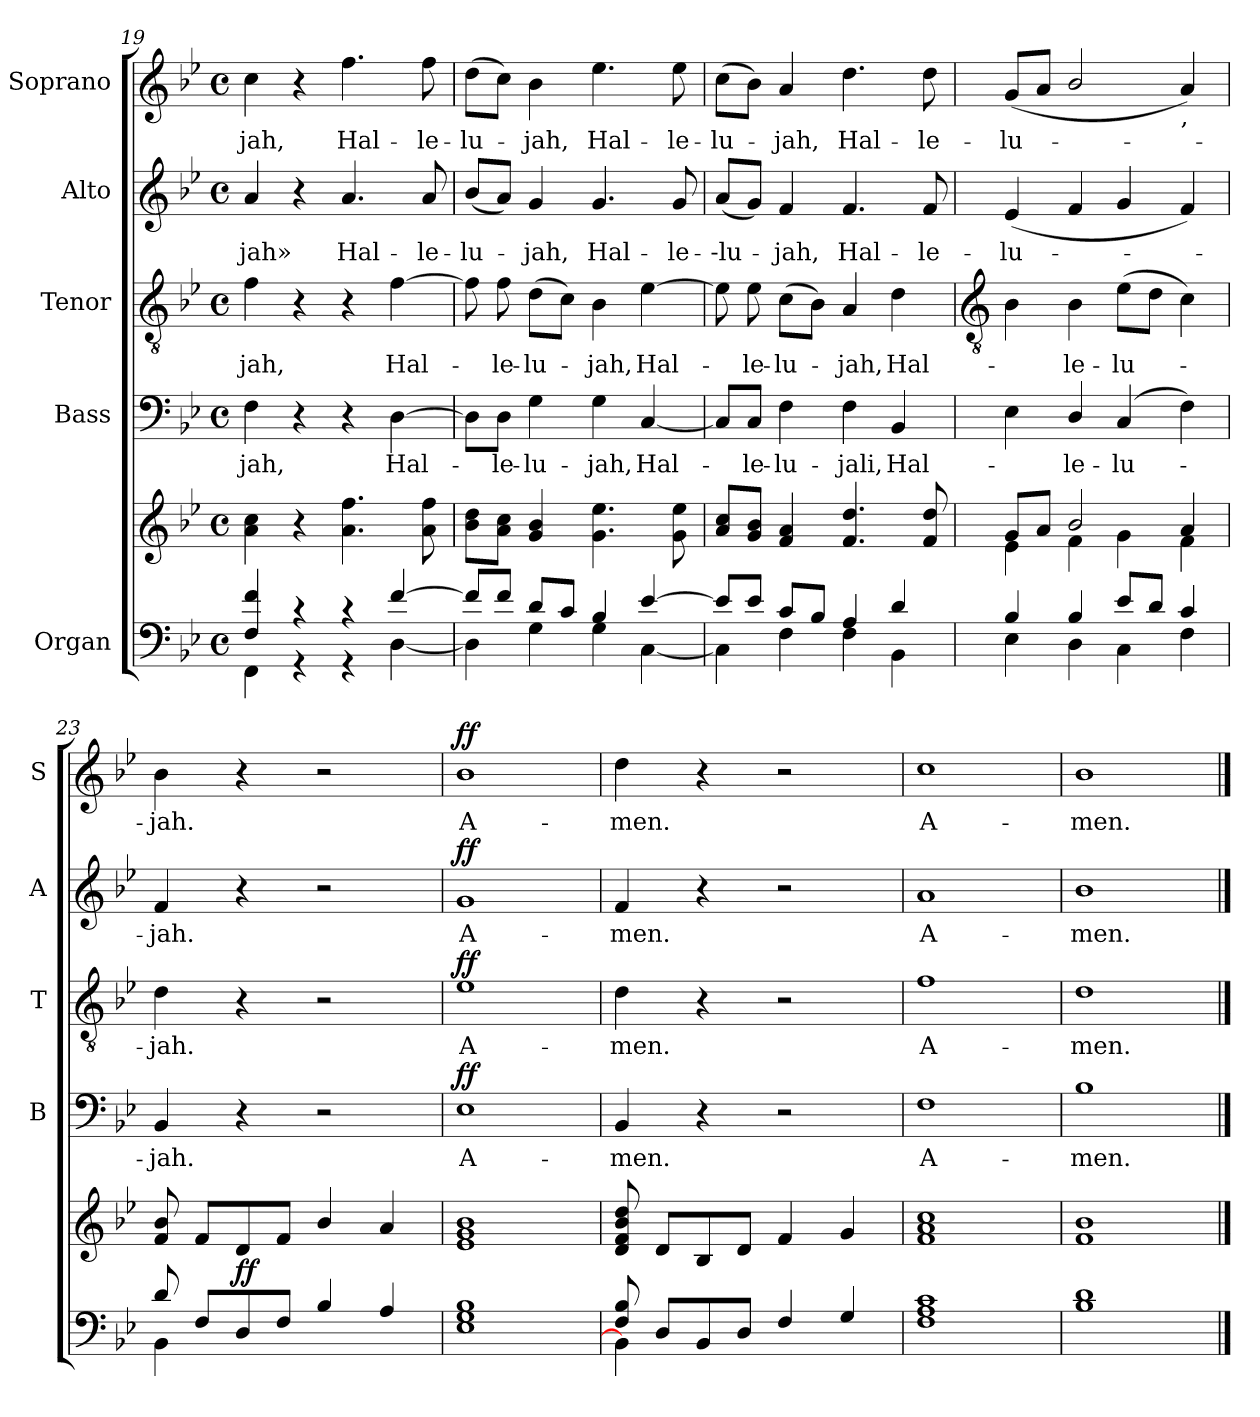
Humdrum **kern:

**kern	**kern	**dynam	**kern	**text	**dynam	**kern	**text	**dynam	**kern	**text	**dynam	**kern	**text	**dynam
*part5	*part5	*part5	*part4	*part4	*part4	*part3	*part3	*part3	*part2	*part2	*part2	*part1	*part1	*part1
*staff6	*staff5	*staff5/6	*staff4	*staff4	*staff4	*staff3	*staff3	*staff3	*staff2	*staff2	*staff2	*staff1	*staff1	*staff1
*I"Organ	*	*	*I"Bass	*	*	*I"Tenor	*	*	*I"Alto	*	*	*I"Soprano	*	*
*	*	*	*I'B	*	*	*I'T	*	*	*I'A	*	*	*I'S	*	*
*clefF4	*clefG2	*	*clefF4	*	*	*clefGv2	*	*	*clefG2	*	*	*clefG2	*	*
*k[b-e-]	*k[b-e-]	*	*k[b-e-]	*	*	*k[b-e-]	*	*	*k[b-e-]	*	*	*k[b-e-]	*	*
*B-:	*B-:	*	*B-:	*	*	*B-:	*	*	*B-:	*	*	*B-:	*	*
*M4/4	*M4/4	*	*M4/4	*	*	*M4/4	*	*	*M4/4	*	*	*M4/4	*	*
*met(c)	*met(c)	*	*met(c)	*	*	*met(c)	*	*	*met(c)	*	*	*met(c)	*	*
=19	=19	=19	=19	=19	=19	=19	=19	=19	=19	=19	=19	=19	=19	=19
*^	*^	*	*	*	*	*	*	*	*	*	*	*	*	*
!	!	!	!	!	!	!LO:LY:b	!	!	!LO:LY:b	!	!	!LO:LY:b	!	!	!LO:LY:b	!
4F/ 4f/	4FF\	4a 4cc	2ryy	.	4F	jah,	.	4f	jah,	.	4a	jah»	.	4cc	jah,	.
4r	4r	4r	.	.	4r	.	.	4r	.	.	4r	.	.	4r	.	.
!	!	!	!	!	!	!	!	!	!	!	!	!LO:LY:b	!	!	!LO:LY:b	!
4r	4r	4.a 4.ff	2ryy	.	4r	.	.	4r	.	.	4.a	Hal-	.	4.ff	Hal-	.
!	!	!	!	!	!	!LO:LY:b	!	!	!LO:LY:b	!	!	!	!	!	!	!
[4f/	[4D\	.	.	.	[4D	Hal-	.	[4f	Hal-	.	.	.	.	.	.	.
!	!	!	!	!	!	!	!	!	!	!	!	!LO:LY:b	!	!	!LO:LY:b	!
.	.	8a 8ff	.	.	.	.	.	.	.	.	8a	-le-	.	8ff	-le-	.
=20	=20	=20	=20	=20	=20	=20	=20	=20	=20	=20	=20	=20	=20	=20	=20	=20
!	!	!	!	!	!	!	!	!	!	!	!	!LO:LY:b	!	!	!LO:LY:b	!
8f/L]	4D\]	8b- 8ddL	2ryy	.	8D\L]	.	.	8f]	.	.	(<8b-L	-lu-	.	(>8ddL	-lu-	.
!	!	!	!	!	!	!LO:LY:b	!	!	!LO:LY:b	!	!	!	!	!	!	!
8f/J	.	8a 8ccJ	.	.	8D\J	le-	.	8f	le-	.	8aJ)	.	.	8ccJ)	.	.
!	!	!	!	!	!	!LO:LY:b	!	!	!LO:LY:b	!	!	!LO:LY:b	!	!	!LO:LY:b	!
8d/L	4G\	4g 4b-	.	.	4G	-lu-	.	(>8dL	-lu-	.	4g	jah,	.	4b-	jah,	.
8c/J	.	.	.	.	.	.	.	8cJ)	.	.	.	.	.	.	.	.
!	!	!	!	!	!	!LO:LY:b	!	!	!LO:LY:b	!	!	!LO:LY:b	!	!	!LO:LY:b	!
4B-/	4G\	4.g 4.ee-	2ryy	.	4G	-jah,	.	4B-	jah,	.	4.g	Hal-	.	4.ee-	Hal-	.
!	!	!	!	!	!	!LO:LY:b	!	!	!LO:LY:b	!	!	!	!	!	!	!
[4e-/	[4C\	.	.	.	[4C	Hal-	.	[4e-	Hal-	.	.	.	.	.	.	.
!	!	!	!	!	!	!	!	!	!	!	!	!LO:LY:b	!	!	!LO:LY:b	!
.	.	8g 8ee-	.	.	.	.	.	.	.	.	8g	-le-	.	8ee-	-le-	.
=21	=21	=21	=21	=21	=21	=21	=21	=21	=21	=21	=21	=21	=21	=21	=21	=21
!	!	!	!	!	!	!	!	!	!	!	!	!LO:LY:b	!	!	!LO:LY:b	!
8e-/L]	4C\]	8a 8ccL	2ryy	.	8C/L]	.	.	8e-]	.	.	(<8aL	--lu-	.	(>8ccL	-lu-	.
!	!	!	!	!	!	!LO:LY:b	!	!	!LO:LY:b	!	!	!	!	!	!	!
8e-/J	.	8g 8b-J	.	.	8C/J	le-	.	8e-	le-	.	8gJ)	.	.	8b-J)	.	.
!	!	!	!	!	!	!LO:LY:b	!	!	!LO:LY:b	!	!	!LO:LY:b	!	!	!LO:LY:b	!
8c/L	4F\	4f 4a	.	.	4F	-lu-	.	(>8cL	-lu-	.	4f	jah,	.	4a	jah,	.
8B-/J	.	.	.	.	.	.	.	8B-J)	.	.	.	.	.	.	.	.
!	!	!	!	!	!	!LO:LY:b	!	!	!LO:LY:b	!	!	!LO:LY:b	!	!	!LO:LY:b	!
4A/	4F\	4.f 4.dd	2ryy	.	4F	-jali,	.	4A	jah,	.	4.f	Hal-	.	4.dd	Hal-	.
!	!	!	!	!	!	!LO:LY:b	!	!	!LO:LY:b	!	!	!	!	!	!	!
4d/	4BB-\	.	.	.	4BB-	Hal-	.	4d	Hal-	.	.	.	.	.	.	.
!	!	!	!	!	!	!	!	!	!	!	!	!LO:LY:b	!	!	!LO:LY:b	!
.	.	8f 8dd	.	.	.	.	.	.	.	.	8f	-le-	.	8dd	-le-	.
!!LO:LB:g=z
=22	=22	=22	=22	=22	=22	=22	=22	=22	=22	=22	=22	=22	=22	=22	=22	=22
*	*	*	*	*	*	*	*	*clefGv2	*	*	*	*	*	*	*	*
!	!	!	!	!	!	!	!	!	!	!	!	!LO:LY:b	!	!	!LO:LY:b	!
4B-/	4E-\	8gL	4e-\	.	4E-	.	.	4B-	.	.	(<4e-	-lu-	.	(<8gL	-lu-	.
.	.	8aJ	.	.	.	.	.	.	.	.	.	.	.	8aJ	.	.
!	!	!	!	!	!	!LO:LY:b	!	!	!LO:LY:b	!	!	!	!	!	!	!
4B-/	4D\	2b-/	4f\	.	4D/	le-	.	4B-	le-	.	4f	.	.	2b-/	.	.
!	!	!	!	!	!	!LO:LY:b	!	!	!LO:LY:b	!	!	!	!	!	!	!
8e-/L	4C\	.	4g\	.	(<4C	-lu-	.	(>8e-L	-lu-	.	4g	.	.	.	.	.
8d/J	.	.	.	.	.	.	.	8dJ	.	.	.	.	.	.	.	.
!	!	!	!	!	!	!	!	!	!	!	!	!	!	!LO:TX:b:t=,	!	!
4c/	4F\	4a	4f\	.	4F)	.	.	4c)	.	.	4f)	.	.	4a)	.	.
=23	=23	=23	=23	=23	=23	=23	=23	=23	=23	=23	=23	=23	=23	=23	=23	=23
!	!	!	!	!	!	!LO:LY:b	!	!	!LO:LY:b	!	!	!LO:LY:b	!	!	!LO:LY:b	!
8d/	4BB-\	8f 8b-	1ryy	.	4BB-	jah.	.	4d	jah.	.	4f	jah.	.	4b-	jah.	.
8F/L	.	8fL	.	.	.	.	.	.	.	.	.	.	.	.	.	.
!	!	!	!	!LO:DY:a=2	!	!	!	!	!	!	!	!	!	!	!	!
8D/	2.ryy	8d	.	ff	4r	.	.	4r	.	.	4r	.	.	4r	.	.
8F/J	.	8fJ	.	.	.	.	.	.	.	.	.	.	.	.	.	.
4B-/	.	4b-/	.	.	2r	.	.	2r	.	.	2r	.	.	2r	.	.
4A/	.	4a	.	.	.	.	.	.	.	.	.	.	.	.	.	.
=24	=24	=24	=24	=24	=24	=24	=24	=24	=24	=24	=24	=24	=24	=24	=24	=24
!	!	!	!	!	!	!LO:LY:b	!LO:DY:b	!	!LO:LY:b	!LO:DY:b	!	!LO:LY:b	!LO:DY:b	!	!LO:LY:b	!LO:DY:b
1B-/	1E-\ 1G\	1e- 1g 1b-	1ryy	.	1E-	A-	ff	1e-	A-	ff	1g	A-	ff	1b-	A-	ff
=25	=25	=25	=25	=25	=25	=25	=25	=25	=25	=25	=25	=25	=25	=25	=25	=25
!	!	!	!	!	!	!LO:LY:b	!	!	!LO:LY:b	!	!	!LO:LY:b	!	!	!LO:LY:b	!
8F/ 8B-/	4BB-\]	8d 8f 8b- 8dd	1ryy	.	4BB-	-men.	.	4d	-men.	.	4f	-men.	.	4dd	-men.	.
8D/L	.	8dL	.	.	.	.	.	.	.	.	.	.	.	.	.	.
8BB-/	2.ryy	8B-	.	.	4r	.	.	4r	.	.	4r	.	.	4r	.	.
8D/J	.	8dJ	.	.	.	.	.	.	.	.	.	.	.	.	.	.
4F/	.	4f	.	.	2r	.	.	2r	.	.	2r	.	.	2r	.	.
4G/	.	4g	.	.	.	.	.	.	.	.	.	.	.	.	.	.
=26	=26	=26	=26	=26	=26	=26	=26	=26	=26	=26	=26	=26	=26	=26	=26	=26
!	!	!	!	!	!	!LO:LY:b	!	!	!LO:LY:b	!	!	!LO:LY:b	!	!	!LO:LY:b	!
1c/	1F\ 1A\	1f 1a 1cc	1ryy	.	1F	A-	.	1f	A-	.	1a	A-	.	1cc	A-	.
=27	=27	=27	=27	=27	=27	=27	=27	=27	=27	=27	=27	=27	=27	=27	=27	=27
!	!	!	!	!	!	!LO:LY:b	!	!	!LO:LY:b	!	!	!LO:LY:b	!	!	!LO:LY:b	!
1d/	1B-\	1f 1b-	1ryy	.	1B-	-men.	.	1d	-men.	.	1b-	-men.	.	1b-	-men.	.
*v	*v	*	*	*	*	*	*	*	*	*	*	*	*	*	*	*
*	*v	*v	*	*	*	*	*	*	*	*	*	*	*	*	*
==	==	==	==	==	==	==	==	==	==	==	==	==	==	==
*-	*-	*-	*-	*-	*-	*-	*-	*-	*-	*-	*-	*-	*-	*-
